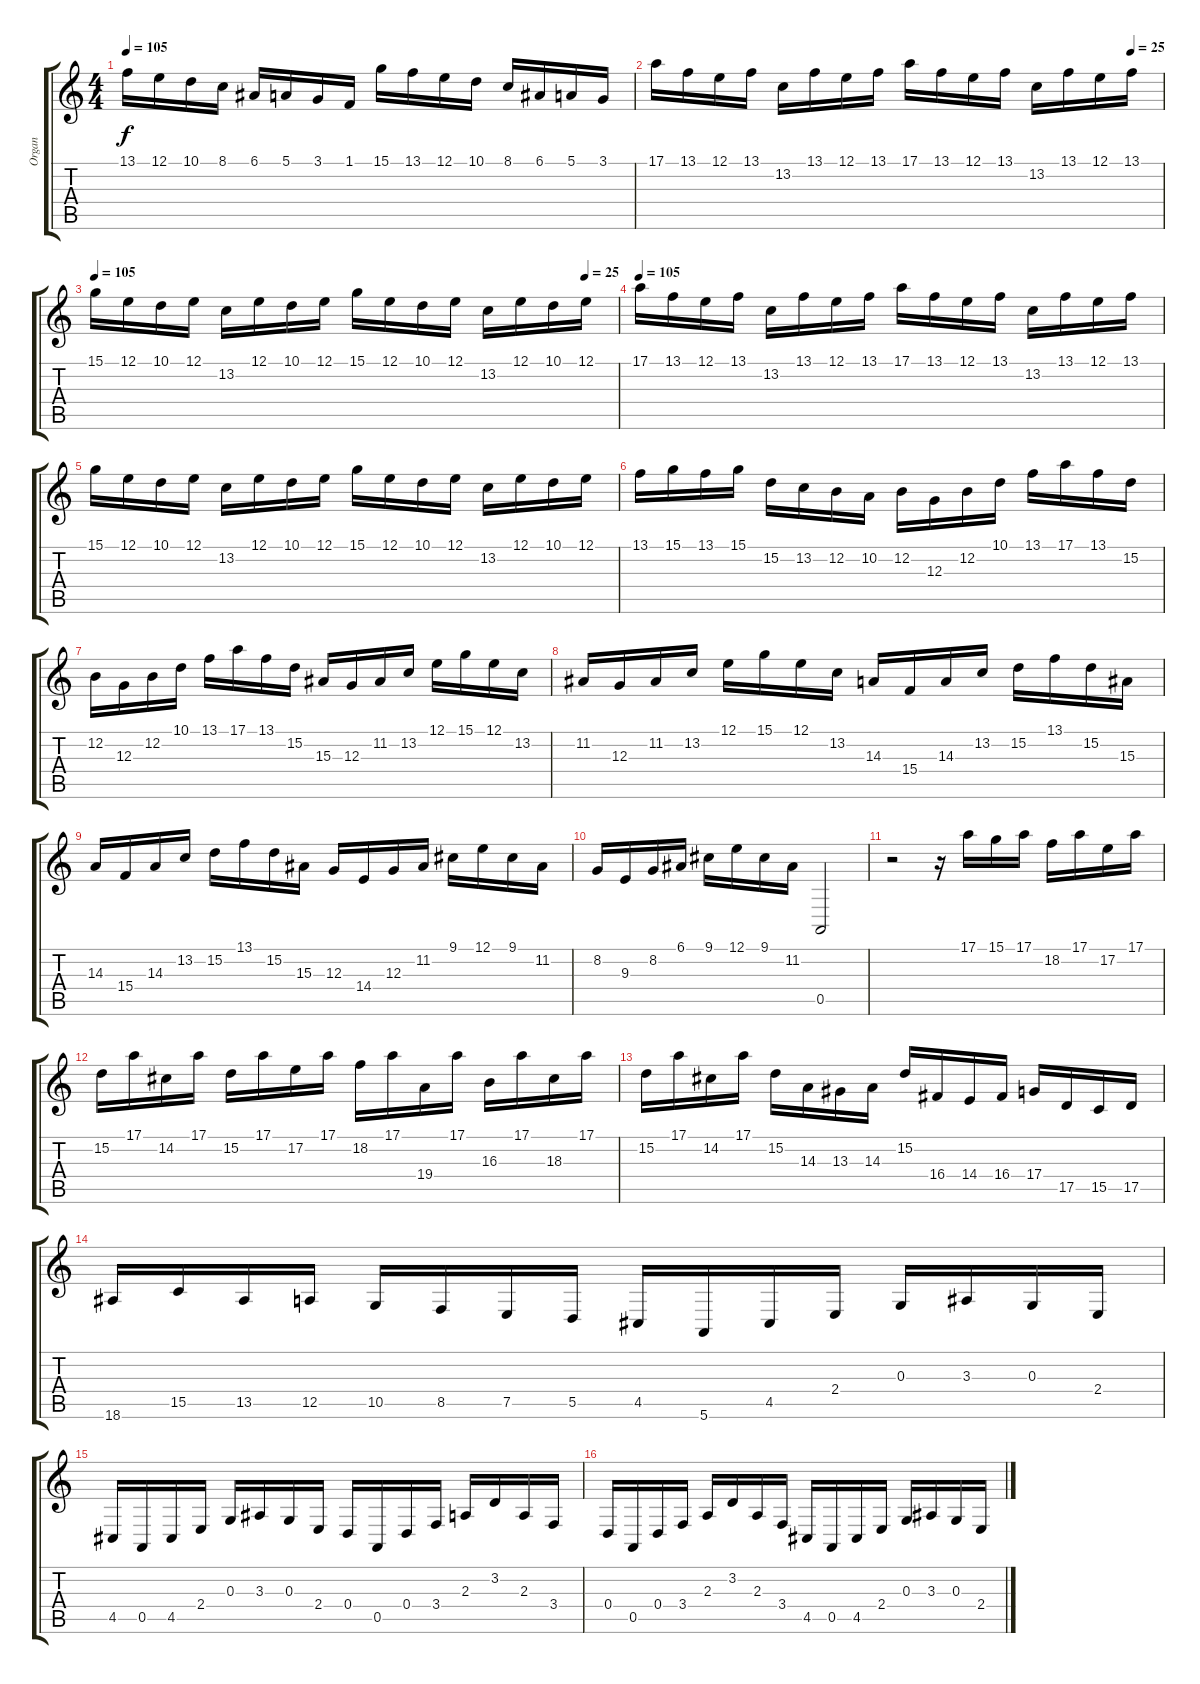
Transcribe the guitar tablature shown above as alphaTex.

\track ("Organ" "Organ") {instrument churchorgan}
\staff {score tabs}
\tuning (E4 B3 G3 D3 A2 E2) {hide}
\ts (4 4)
\tempo 105
\clef g2
\ks c
13.1.16{dy f} 12.1.16 10.1.16 8.1.16 6.1.16 5.1.16 3.1.16 1.1.16 15.1.16 13.1.16 12.1.16 10.1.16 8.1.16 6.1.16 5.1.16 3.1.16 |
\tempo (25 0.9375)
17.1.16{volume 8} 13.1.16 12.1.16 13.1.16 13.2.16 13.1.16 12.1.16 13.1.16 17.1.16 13.1.16 12.1.16 13.1.16 13.2.16 13.1.16 12.1.16 13.1.16 |
\tempo 105
\tempo (25 0.9375)
15.1.16 12.1.16 10.1.16 12.1.16 13.2.16 12.1.16 10.1.16 12.1.16 15.1.16 12.1.16 10.1.16 12.1.16 13.2.16 12.1.16 10.1.16 12.1.16 |
\tempo 105
17.1.16 13.1.16 12.1.16 13.1.16 13.2.16 13.1.16 12.1.16 13.1.16 17.1.16 13.1.16 12.1.16 13.1.16 13.2.16 13.1.16 12.1.16 13.1.16 |
15.1.16 12.1.16 10.1.16 12.1.16 13.2.16 12.1.16 10.1.16 12.1.16 15.1.16 12.1.16 10.1.16 12.1.16 13.2.16 12.1.16 10.1.16 12.1.16 |
13.1.16 15.1.16 13.1.16 15.1.16 15.2.16 13.2.16 12.2.16 10.2.16 12.2.16 12.3.16 12.2.16 10.1.16 13.1.16 17.1.16 13.1.16 15.2.16 |
12.2.16 12.3.16 12.2.16 10.1.16 13.1.16 17.1.16 13.1.16 15.2.16 15.3.16 12.3.16 11.2.16 13.2.16 12.1.16 15.1.16 12.1.16 13.2.16 |
11.2.16 12.3.16 11.2.16 13.2.16 12.1.16 15.1.16 12.1.16 13.2.16 14.3.16 15.4.16 14.3.16 13.2.16 15.2.16 13.1.16 15.2.16 15.3.16 |
14.3.16 15.4.16 14.3.16 13.2.16 15.2.16 13.1.16 15.2.16 15.3.16 12.3.16 14.4.16 12.3.16 11.2.16 9.1.16 12.1.16 9.1.16 11.2.16 |
8.2.16 9.3.16 8.2.16 6.1.16 9.1.16 12.1.16 9.1.16 11.2.16 0.5.2 |
r.2{volume 12} r.16 17.1.16 15.1.16 17.1.16 18.2.16 17.1.16 17.2.16 17.1.16 |
15.2.16 17.1.16 14.2.16 17.1.16 15.2.16 17.1.16 17.2.16 17.1.16 18.2.16 17.1.16 19.4.16 17.1.16 16.3.16 17.1.16 18.3.16 17.1.16 |
15.2.16 17.1.16 14.2.16 17.1.16 15.2.16 14.3.16 13.3.16 14.3.16 15.2.16 16.4.16 14.4.16 16.4.16 17.4.16 17.5.16 15.5.16 17.5.16 |
18.6.16 15.5.16 13.5.16 12.5.16 10.5.16 8.5.16 7.5.16 5.5.16 4.5.16 5.6.16 4.5.16 2.4.16 0.3.16 3.3.16 0.3.16 2.4.16 |
4.5.16 0.5.16 4.5.16 2.4.16 0.3.16 3.3.16 0.3.16 2.4.16 0.4.16 0.5.16 0.4.16 3.4.16 2.3.16 3.2.16 2.3.16 3.4.16 |
0.4.16 0.5.16 0.4.16 3.4.16 2.3.16 3.2.16 2.3.16 3.4.16 4.5.16 0.5.16 4.5.16 2.4.16 0.3.16 3.3.16 0.3.16 2.4.16
